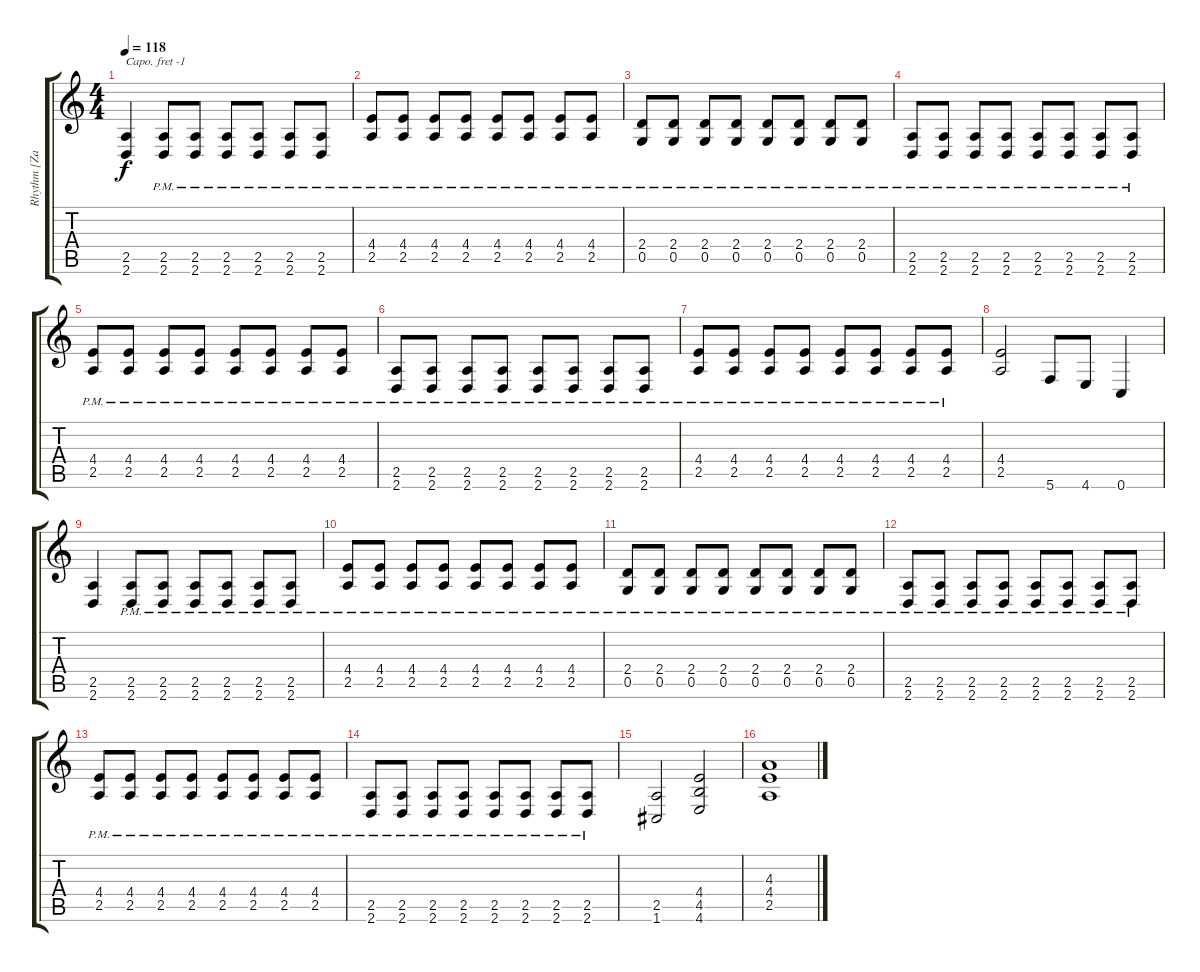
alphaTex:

\track ("Rhythm [Zacky Vengeance]" "Rhythm [Za") {instrument distortionguitar}
\staff {score tabs}
\capo -1
\tuning (Eb4 Bb3 Gb3 Db3 Ab2 Db2) {hide}
\ts (4 4)
\tempo 118
\clef g2
\ks c
(2.5 2.6).4{dy f} (2.5{pm} 2.6{pm}).8 (2.5{pm} 2.6{pm}).8 (2.5{pm} 2.6{pm}).8 (2.5{pm} 2.6{pm}).8 (2.5{pm} 2.6{pm}).8 (2.5{pm} 2.6{pm}).8 |
(4.4{pm} 2.5{pm}).8 (4.4{pm} 2.5{pm}).8 (4.4{pm} 2.5{pm}).8 (4.4{pm} 2.5{pm}).8 (4.4{pm} 2.5{pm}).8 (4.4{pm} 2.5{pm}).8 (4.4{pm} 2.5{pm}).8 (4.4{pm} 2.5{pm}).8 |
(2.4{pm} 0.5{pm}).8 (2.4{pm} 0.5{pm}).8 (2.4{pm} 0.5{pm}).8 (2.4{pm} 0.5{pm}).8 (2.4{pm} 0.5{pm}).8 (2.4{pm} 0.5{pm}).8 (2.4{pm} 0.5{pm}).8 (2.4{pm} 0.5{pm}).8 |
(2.5{pm} 2.6{pm}).8 (2.5{pm} 2.6{pm}).8 (2.5{pm} 2.6{pm}).8 (2.5{pm} 2.6{pm}).8 (2.5{pm} 2.6{pm}).8 (2.5{pm} 2.6{pm}).8 (2.5{pm} 2.6{pm}).8 (2.5{pm} 2.6{pm}).8 |
(4.4{pm} 2.5{pm}).8 (4.4{pm} 2.5{pm}).8 (4.4{pm} 2.5{pm}).8 (4.4{pm} 2.5{pm}).8 (4.4{pm} 2.5{pm}).8 (4.4{pm} 2.5{pm}).8 (4.4{pm} 2.5{pm}).8 (4.4{pm} 2.5{pm}).8 |
(2.5{pm} 2.6{pm}).8 (2.5{pm} 2.6{pm}).8 (2.5{pm} 2.6{pm}).8 (2.5{pm} 2.6{pm}).8 (2.5{pm} 2.6{pm}).8 (2.5{pm} 2.6{pm}).8 (2.5{pm} 2.6{pm}).8 (2.5{pm} 2.6{pm}).8 |
(4.4{pm} 2.5{pm}).8 (4.4{pm} 2.5{pm}).8 (4.4{pm} 2.5{pm}).8 (4.4{pm} 2.5{pm}).8 (4.4{pm} 2.5{pm}).8 (4.4{pm} 2.5{pm}).8 (4.4{pm} 2.5{pm}).8 (4.4{pm} 2.5{pm}).8 |
(4.4 2.5).2 5.6.8 4.6.8 0.6.4 |
(2.5 2.6).4 (2.5{pm} 2.6{pm}).8 (2.5{pm} 2.6{pm}).8 (2.5{pm} 2.6{pm}).8 (2.5{pm} 2.6{pm}).8 (2.5{pm} 2.6{pm}).8 (2.5{pm} 2.6{pm}).8 |
(4.4{pm} 2.5{pm}).8 (4.4{pm} 2.5{pm}).8 (4.4{pm} 2.5{pm}).8 (4.4{pm} 2.5{pm}).8 (4.4{pm} 2.5{pm}).8 (4.4{pm} 2.5{pm}).8 (4.4{pm} 2.5{pm}).8 (4.4{pm} 2.5{pm}).8 |
(2.4{pm} 0.5{pm}).8 (2.4{pm} 0.5{pm}).8 (2.4{pm} 0.5{pm}).8 (2.4{pm} 0.5{pm}).8 (2.4{pm} 0.5{pm}).8 (2.4{pm} 0.5{pm}).8 (2.4{pm} 0.5{pm}).8 (2.4{pm} 0.5{pm}).8 |
(2.5{pm} 2.6{pm}).8 (2.5{pm} 2.6{pm}).8 (2.5{pm} 2.6{pm}).8 (2.5{pm} 2.6{pm}).8 (2.5{pm} 2.6{pm}).8 (2.5{pm} 2.6{pm}).8 (2.5{pm} 2.6{pm}).8 (2.5{pm} 2.6{pm}).8 |
(4.4{pm} 2.5{pm}).8 (4.4{pm} 2.5{pm}).8 (4.4{pm} 2.5{pm}).8 (4.4{pm} 2.5{pm}).8 (4.4{pm} 2.5{pm}).8 (4.4{pm} 2.5{pm}).8 (4.4{pm} 2.5{pm}).8 (4.4{pm} 2.5{pm}).8 |
(2.5{pm} 2.6{pm}).8 (2.5{pm} 2.6{pm}).8 (2.5{pm} 2.6{pm}).8 (2.5{pm} 2.6{pm}).8 (2.5{pm} 2.6{pm}).8 (2.5{pm} 2.6{pm}).8 (2.5{pm} 2.6{pm}).8 (2.5{pm} 2.6{pm}).8 |
(2.5 1.6).2 (4.4 4.5 4.6).2 |
(4.3 4.4 2.5).1
